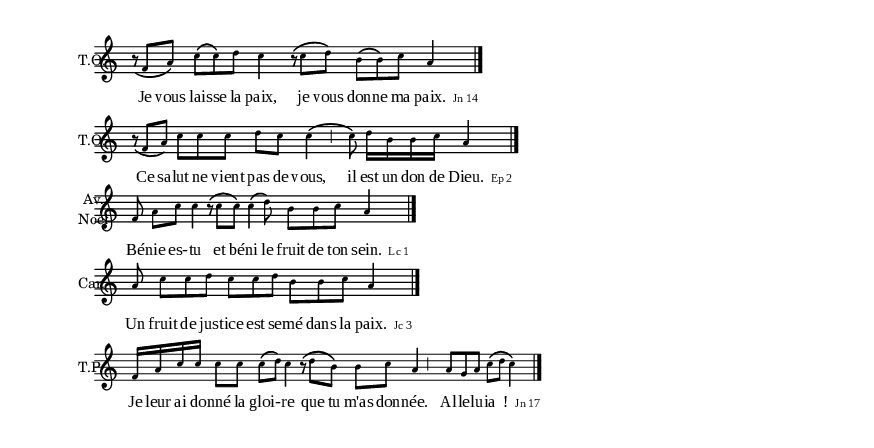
\version "2.14.0"
 \include "definitions.ly"
%\markup { \hspace #-10 \fill-line { "Psalm 84" "Mode 5" \null \null } }
\noPageBreak


\relative c' { 
	\new Staff {
		\cadenzaOn
		\set Staff.instrumentName = \markup{ \center-column { T.O. } }
		
		\times 2/3 { r8_\( f[ a\)] } \times 2/3 { c[\( c\) d] } c4 \pespace
		\pespace
		\times 2/3 { r8\( c[ d\)] } \times 2/3 { b[\( b\) c] } a4
		
		
		
		\endBar
	}

	\addlyrics {
		
		Je vous lai -- sse la paix, je vous don -- ne ma paix.
		\markup { \citation #"Jn 14" } }
	
	
}
\relative c'' { 
	\new Staff {
		\cadenzaOn
		\set Staff.instrumentName = \markup{ \center-column { T.O. } }
		\times 2/3 { r8_\( f,[ a]\) }
		\times 2/3 { c8[ c c] } d8[ c]
		\times 2/3 { c4\(\pespace \cesure \pespace c8\) }
		d16[ b b c]  a4
		
		\endBar
	}

	\addlyrics {
		
		Ce sa -- lut ne vient pas de vous, il est un don de Dieu.
		\markup { \citation #"Ep 2" } }
	
	
}
\relative c' { 
	\new Staff {
		\cadenzaOn
		\set Staff.instrumentName = \markup{ \center-column { Av. Noël } }
		
		f8 a[ c] c4 
		\pespace
		\times 2/3 { r8\( c[ c\)] } \times 2/3 { c4\(  d8\) } \times 2/3 { b[ b c] } a4

		
		
		\endBar
	}

	\addlyrics {
		
		Bé -- nie es- -- tu et bé -- ni le fruit de ton sein.
		\markup { \citation #"Lc 1" } }
	
	
}
\relative c'' { 
	\new Staff {
		\cadenzaOn
		\set Staff.instrumentName = \markup{ \center-column { Car. } }
		
		a8 \times 2/3 { c[ c d] } \times 2/3 { c[ c d] } \times 2/3 { b[ b c] } a4

		
		
		\endBar
	}

	\addlyrics {
		
		Un fruit de jus -- tice est se -- mé dans la paix.
		\markup { \citation #"Jc 3" } }
	
	
}

\relative c' { 
	\new Staff {
		\cadenzaOn
		\set Staff.instrumentName = \markup{ \center-column { T.P. } }
		
		f16[ a c c] c8[ c] c[\( d\)] c4 
		\pespace
		\times 2/3 { r8\( d[ b\)] } b[ c] a4 \cesure \pespace
		\times 2/3 { a8[ g a] } c[\( d] c4\)

		
		
		\endBar
	}

	\addlyrics {
		
		Je leur ai do -- nné la gloi -- - -- re que tu m'as don -- née. "Al" -- le -- lu -- ia " !" _
		\markup { \citation #"Jn 17" } }
	
	
}




